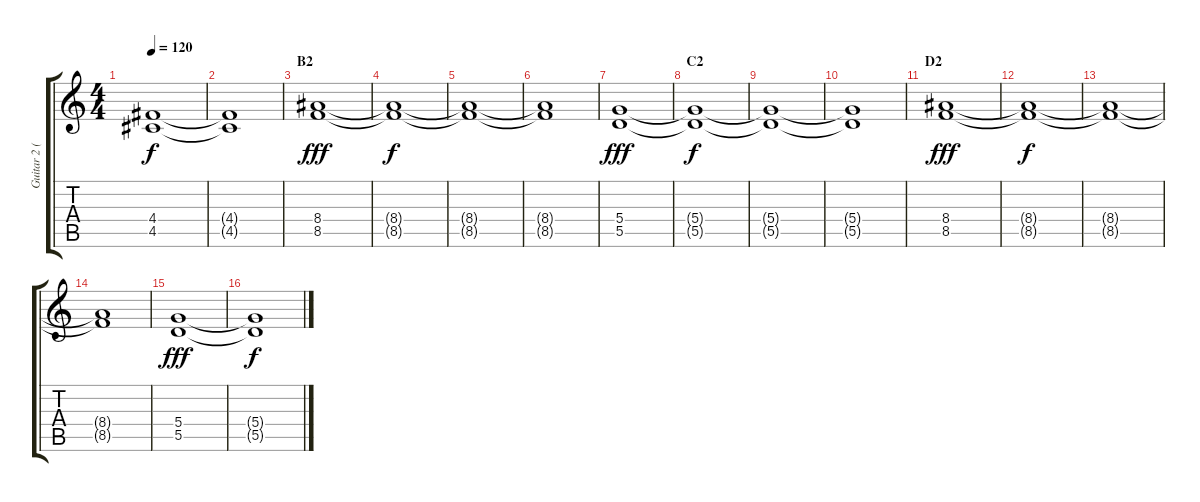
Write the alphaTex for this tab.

\track ("Guitar 2 (Ray White)" "Guitar 2 (") {instrument electricguitarclean}
\staff {score tabs}
\tuning (E4 B3 G3 D3 A2 E2) {hide}
\ts (4 4)
\tempo 120
\clef g2
\ks c
(4.4{t} 4.5{t}).1{dy f} |
(4.4{t} 4.5{t}).1 |
\section ("" "B2")
(8.4 8.5).1{dy fff} |
(8.4{t} 8.5{t}).1{dy f} |
(8.4{t} 8.5{t}).1 |
(8.4{t} 8.5{t}).1 |
(5.4 5.5).1{dy fff} |
\section ("" "C2")
(5.4{t} 5.5{t}).1{dy f} |
(5.4{t} 5.5{t}).1 |
(5.4{t} 5.5{t}).1 |
\section ("" "D2")
(8.4 8.5).1{dy fff} |
(8.4{t} 8.5{t}).1{dy f} |
(8.4{t} 8.5{t}).1 |
(8.4{t} 8.5{t}).1 |
(5.4 5.5).1{dy fff} |
(5.4{t} 5.5{t}).1{dy f}
